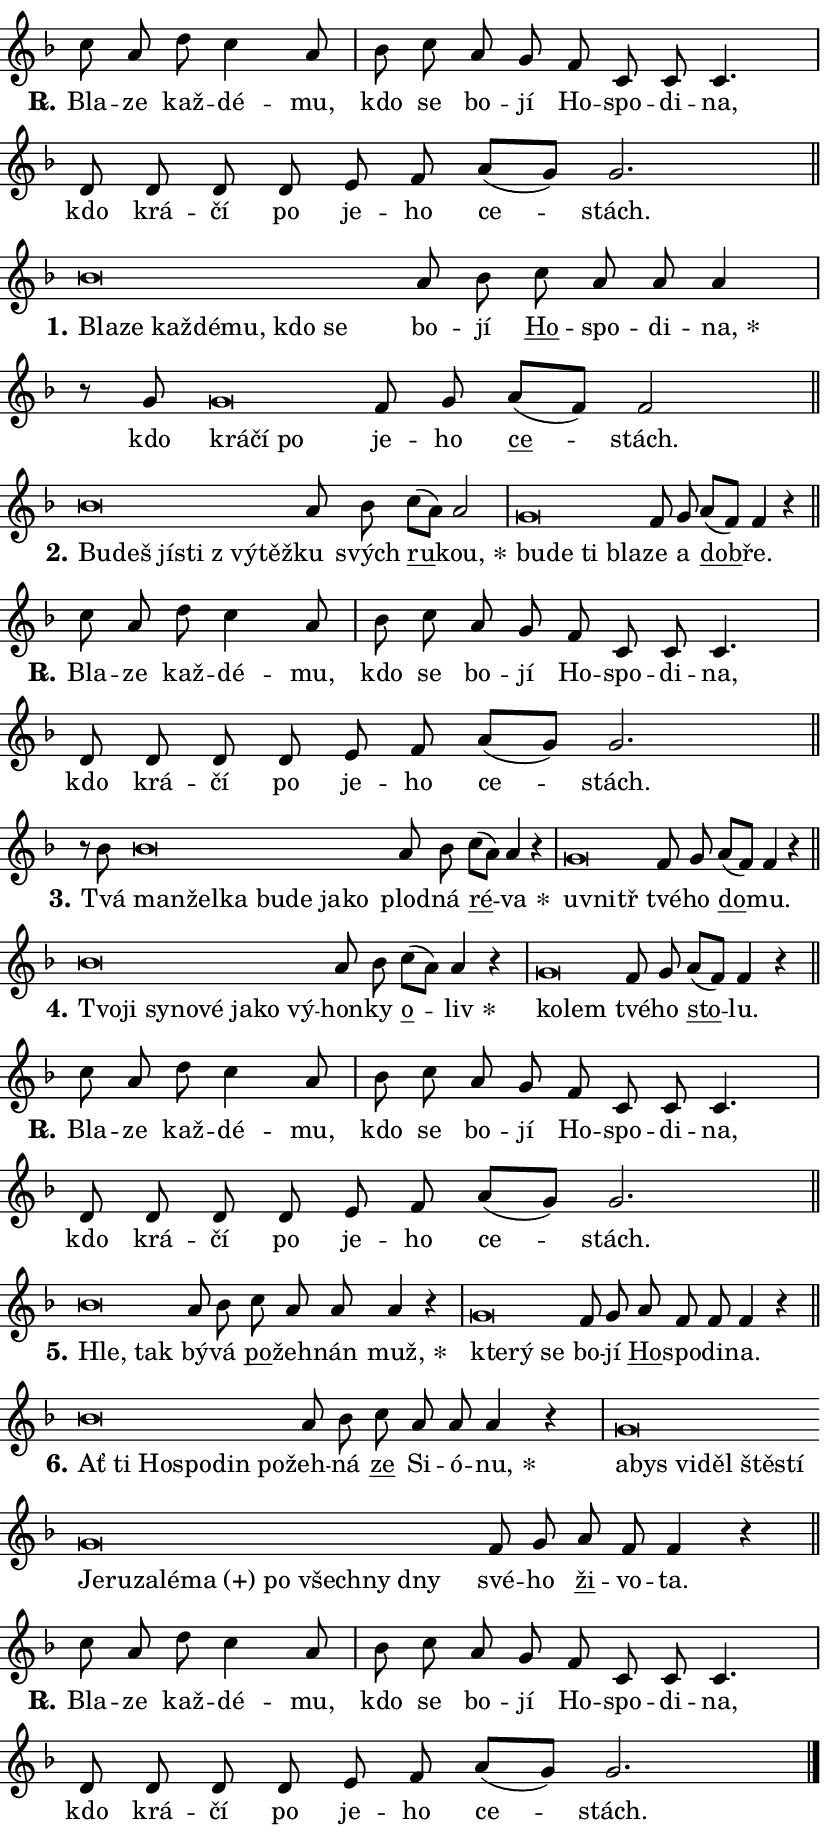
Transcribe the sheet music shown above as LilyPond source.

\version "2.24.0"
\header { tagline = "" }
\paper {
  indent = 0\cm
  top-margin = 0\cm
  right-margin = 0.13\cm % to fit lyric hyphens
  bottom-margin = 0\cm
  left-margin = 0\cm
  paper-width = 14\cm
  page-breaking = #ly:one-page-breaking
  system-system-spacing.basic-distance = #11
  score-system-spacing.basic-distance = #11
  ragged-last = ##f
}


%% Author: Thomas Morley
%% https://lists.gnu.org/archive/html/lilypond-user/2020-05/msg00002.html
#(define (line-position grob)
"Returns position of @var[grob} in current system:
   @code{'start}, if at first time-step
   @code{'end}, if at last time-step
   @code{'middle} otherwise
"
  (let* ((col (ly:item-get-column grob))
         (ln (ly:grob-object col 'left-neighbor))
         (rn (ly:grob-object col 'right-neighbor))
         (col-to-check-left (if (ly:grob? ln) ln col))
         (col-to-check-right (if (ly:grob? rn) rn col))
         (break-dir-left
           (and
             (ly:grob-property col-to-check-left 'non-musical #f)
             (ly:item-break-dir col-to-check-left)))
         (break-dir-right
           (and
             (ly:grob-property col-to-check-right 'non-musical #f)
             (ly:item-break-dir col-to-check-right))))
        (cond ((eqv? 1 break-dir-left) 'start)
              ((eqv? -1 break-dir-right) 'end)
              (else 'middle))))

#(define (tranparent-at-line-position vctor)
  (lambda (grob)
  "Relying on @code{line-position} select the relevant enry from @var{vctor}.
Used to determine transparency,"
    (case (line-position grob)
      ((end) (not (vector-ref vctor 0)))
      ((middle) (not (vector-ref vctor 1)))
      ((start) (not (vector-ref vctor 2))))))

noteHeadBreakVisibility =
#(define-music-function (break-visibility)(vector?)
"Makes @code{NoteHead}s transparent relying on @var{break-visibility}"
#{
  \override NoteHead.transparent =
    #(tranparent-at-line-position break-visibility)
#})

#(define delete-ledgers-for-transparent-note-heads
  (lambda (grob)
    "Reads whether a @code{NoteHead} is transparent.
If so this @code{NoteHead} is removed from @code{'note-heads} from
@var{grob}, which is supposed to be @code{LedgerLineSpanner}.
As a result ledgers are not printed for this @code{NoteHead}"
    (let* ((nhds-array (ly:grob-object grob 'note-heads))
           (nhds-list
             (if (ly:grob-array? nhds-array)
                 (ly:grob-array->list nhds-array)
                 '()))
           ;; Relies on the transparent-property being done before
           ;; Staff.LedgerLineSpanner.after-line-breaking is executed.
           ;; This is fragile ...
           (to-keep
             (remove
               (lambda (nhd)
                 (ly:grob-property nhd 'transparent #f))
               nhds-list)))
      ;; TODO find a better method to iterate over grob-arrays, similiar
      ;; to filter/remove etc for lists
      ;; For now rebuilt from scratch
      (set! (ly:grob-object grob 'note-heads)  '())
      (for-each
        (lambda (nhd)
          (ly:pointer-group-interface::add-grob grob 'note-heads nhd))
        to-keep))))

squashNotes = {
  \override NoteHead.X-extent = #'(-0.2 . 0.2)
  \override NoteHead.Y-extent = #'(-0.75 . 0)
  \override NoteHead.stencil =
    #(lambda (grob)
       (let ((pos (ly:grob-property grob 'staff-position)))
         (begin
           (if (< pos -7) (display "ERROR: Lower brevis then expected\n") (display ""))
           (if (<= pos -6) ly:text-interface::print ly:note-head::print))))
}
unSquashNotes = {
  \revert NoteHead.X-extent
  \revert NoteHead.Y-extent
  \revert NoteHead.stencil
}

hideNotes = \noteHeadBreakVisibility #begin-of-line-visible
unHideNotes = \noteHeadBreakVisibility #all-visible

% work-around for resetting accidentals
% https://lilypond.org/doc/v2.23/Documentation/notation/displaying-rhythms#unmetered-music
cadenzaMeasure = {
  \cadenzaOff
  \partial 1024 s1024
  \cadenzaOn
}

#(define-markup-command (accent layout props text) (markup?)
  "Underline accented syllable"
  (interpret-markup layout props
    #{\markup \override #'(offset . 4.3) \underline { #text }#}))

responsum = \markup \concat {
  "R" \hspace #-1.05 \path #0.1 #'((moveto 0 0.07) (lineto 0.9 0.8)) \hspace #0.05 "."
}

spaceSize = #0.6828661417322834 % exact space size for TeX Gyre Schola

\layout {
  \context {
    \Staff
    \remove "Time_signature_engraver"
    \override LedgerLineSpanner.after-line-breaking = #delete-ledgers-for-transparent-note-heads
  }
  \context {
    \Lyrics {
      \override LyricSpace.minimum-distance = \spaceSize
      \override LyricText.font-name = #"TeX Gyre Schola"
      \override LyricText.font-size = 1
      \override StanzaNumber.font-name = #"TeX Gyre Schola Bold"
      \override StanzaNumber.font-size = 1
    }
  }
  \context {
    \Score 
    \override NoteHead.text =
      #(lambda (grob) 
        (let ((pos (ly:grob-property grob 'staff-position)))
          #{\markup {
            \combine
              \halign #-0.55 \raise #(if (= pos -6) 0 0.5) \override #'(thickness . 2) \draw-line #'(3.2 . 0)
              \musicglyph "noteheads.sM1"
          }#}))
  }
}

% magnetic-lyrics.ily
%
%   written by
%     Jean Abou Samra <jean@abou-samra.fr>
%     Werner Lemberg <wl@gnu.org>
%
%   adapted by
%     Jiri Hon <jiri.hon@gmail.com>
%
% Version 2022-Apr-15

% https://www.mail-archive.com/lilypond-user@gnu.org/msg149350.html

#(define (Left_hyphen_pointer_engraver context)
   "Collect syllable-hyphen-syllable occurrences in lyrics and store
them in properties.  This engraver only looks to the left.  For
example, if the lyrics input is @code{foo -- bar}, it does the
following.

@itemize @bullet
@item
Set the @code{text} property of the @code{LyricHyphen} grob between
@q{foo} and @q{bar} to @code{foo}.

@item
Set the @code{left-hyphen} property of the @code{LyricText} grob with
text @q{foo} to the @code{LyricHyphen} grob between @q{foo} and
@q{bar}.
@end itemize

Use this auxiliary engraver in combination with the
@code{lyric-@/text::@/apply-@/magnetic-@/offset!} hook."
   (let ((hyphen #f)
         (text #f))
     (make-engraver
      (acknowledgers
       ((lyric-syllable-interface engraver grob source-engraver)
        (set! text grob)))
      (end-acknowledgers
       ((lyric-hyphen-interface engraver grob source-engraver)
        ;(when (not (grob::has-interface grob 'lyric-space-interface))
          (set! hyphen grob)));)
      ((stop-translation-timestep engraver)
       (when (and text hyphen)
         (ly:grob-set-object! text 'left-hyphen hyphen))
       (set! text #f)
       (set! hyphen #f)))))

#(define (lyric-text::apply-magnetic-offset! grob)
   "If the space between two syllables is less than the value in
property @code{LyricText@/.details@/.squash-threshold}, move the right
syllable to the left so that it gets concatenated with the left
syllable.

Use this function as a hook for
@code{LyricText@/.after-@/line-@/breaking} if the
@code{Left_@/hyphen_@/pointer_@/engraver} is active."
   (let ((hyphen (ly:grob-object grob 'left-hyphen #f)))
     (when hyphen
       (let ((left-text (ly:spanner-bound hyphen LEFT)))
         (when (grob::has-interface left-text 'lyric-syllable-interface)
           (let* ((common (ly:grob-common-refpoint grob left-text X))
                  (this-x-ext (ly:grob-extent grob common X))
                  (left-x-ext
                   (begin
                     ;; Trigger magnetism for left-text.
                     (ly:grob-property left-text 'after-line-breaking)
                     (ly:grob-extent left-text common X)))
                  ;; `delta` is the gap width between two syllables.
                  (delta (- (interval-start this-x-ext)
                            (interval-end left-x-ext)))
                  (details (ly:grob-property grob 'details))
                  (threshold (assoc-get 'squash-threshold details 0.2)))
             (when (< delta threshold)
               (let* (;; We have to manipulate the input text so that
                      ;; ligatures crossing syllable boundaries are not
                      ;; disabled.  For languages based on the Latin
                      ;; script this is essentially a beautification.
                      ;; However, for non-Western scripts it can be a
                      ;; necessity.
                      (lt (ly:grob-property left-text 'text))
                      (rt (ly:grob-property grob 'text))
                      (is-space (grob::has-interface hyphen 'lyric-space-interface))
                      (space (if is-space " " ""))
                      (extra-delta (if is-space spaceSize 0))
                      ;; Append new syllable.
                      (ltrt-space (if (and (string? lt) (string? rt))
                                (string-append lt space rt)
                                (make-concat-markup (list lt space rt))))
                      ;; Right-align `ltrt` to the right side.
                      (ltrt-space-markup (grob-interpret-markup
                               grob
                               (make-translate-markup
                                (cons (interval-length this-x-ext) 0)
                                (make-right-align-markup ltrt-space)))))
                 (begin
                   ;; Don't print `left-text`.
                   (ly:grob-set-property! left-text 'stencil #f)
                   ;; Set text and stencil (which holds all collected
                   ;; syllables so far) and shift it to the left.
                   (ly:grob-set-property! grob 'text ltrt-space)
                   (ly:grob-set-property! grob 'stencil ltrt-space-markup)
                   (ly:grob-translate-axis! grob (- (- delta extra-delta)) X))))))))))


#(define (lyric-hyphen::displace-bounds-first grob)
   ;; Make very sure this callback isn't triggered too early.
   (let ((left (ly:spanner-bound grob LEFT))
         (right (ly:spanner-bound grob RIGHT)))
     (ly:grob-property left 'after-line-breaking)
     (ly:grob-property right 'after-line-breaking)
     (ly:lyric-hyphen::print grob)))

squashThreshold = #0.4

\layout {
  \context {
    \Lyrics
    \consists #Left_hyphen_pointer_engraver
    \override LyricText.after-line-breaking =
      #lyric-text::apply-magnetic-offset!
    \override LyricHyphen.stencil = #lyric-hyphen::displace-bounds-first
    \override LyricText.details.squash-threshold = \squashThreshold
    \override LyricHyphen.minimum-distance = 0
    \override LyricHyphen.minimum-length = \squashThreshold
  }
}

squashText = \override LyricText.details.squash-threshold = 9999
unSquashText = \override LyricText.details.squash-threshold = \squashThreshold

leftText = \override LyricText.self-alignment-X = #LEFT
unLeftText = \revert LyricText.self-alignment-X

starOffset = #(lambda (grob) 
                (let ((x_offset (ly:self-alignment-interface::aligned-on-x-parent grob)))
                  (if (= x_offset 0) 0 (+ x_offset 1.2))))

star = #(define-music-function (syllable)(string?)
"Append star separator at the end of a syllable"
#{
  \once \override LyricText.X-offset = #starOffset
  \lyricmode { \markup {
    #syllable
    \override #'((font-name . "TeX Gyre Schola Bold")) \hspace #0.2 \lower #0.65 \larger "*"
  } }
#})

starAccent = #(define-music-function (syllable)(string?)
"Append star separator at the end of a syllable and make accent"
#{
  \once \override LyricText.X-offset = #starOffset
  \lyricmode { \markup {
    \accent #syllable
    \override #'((font-name . "TeX Gyre Schola Bold")) \hspace #0.2 \lower #0.65 \larger "*"
  } }
#})

breath = #(define-music-function (syllable)(string?)
"Append breathing indicator at the end of a syllable"
#{
  \lyricmode { \markup { #syllable "+" } }
#})

optionalBreath = #(define-music-function (syllable)(string?)
"Append optional breathing indicator at the end of a syllable"
#{
  \lyricmode { \markup { #syllable "(+)" } }
#})


\score {
    <<
        \new Voice = "melody" { \cadenzaOn \key f \major \relative { c''8 a d c4 a8 \cadenzaMeasure \bar "|" bes8 c \bar "" a g \bar "" f c c c4. \cadenzaMeasure \bar "|" d8 d d \bar "" d e f \bar "" a[( g)] g2. \cadenzaMeasure \bar "||" \break } }
        \new Lyrics \lyricsto "melody" { \lyricmode { \set stanza = \responsum
Bla -- ze kaž -- dé -- mu, kdo se bo -- jí Ho -- spo -- di -- na, kdo krá -- čí po je -- ho ce -- stách. } }
    >>
    \layout {}
}

\score {
    <<
        \new Voice = "melody" { \cadenzaOn \key f \major \relative { \squashNotes bes'\breve*1/16 \hideNotes \breve*1/16 \bar "" \breve*1/16 \bar "" \breve*1/16 \bar "" \breve*1/16 \bar "" \breve*1/16 \breve*1/16 \bar "" \unHideNotes \unSquashNotes a8 bes \bar "" c a a a4 \cadenzaMeasure \bar "|" r8 g \squashNotes g\breve*1/16 \hideNotes \breve*1/16 \breve*1/16 \bar "" \unHideNotes \unSquashNotes f8 g \bar "" a[( f)] f2 \cadenzaMeasure \bar "||" \break } }
        \new Lyrics \lyricsto "melody" { \lyricmode { \set stanza = "1."
\leftText Bla -- \squashText ze kaž -- dé -- mu, kdo se \unLeftText \unSquashText bo -- jí \markup \accent Ho -- spo -- di -- \star na, kdo \leftText krá -- \squashText čí po \unLeftText \unSquashText je -- ho \markup \accent ce -- stách. } }
    >>
    \layout {}
}

\score {
    <<
        \new Voice = "melody" { \cadenzaOn \key f \major \relative { \squashNotes bes'\breve*1/16 \hideNotes \breve*1/16 \bar "" \breve*1/16 \bar "" \breve*1/16 \bar "" \breve*1/16 \breve*1/16 \bar "" \unHideNotes \unSquashNotes a8 bes \bar "" c[( a)] a2 \cadenzaMeasure \bar "|" \squashNotes g\breve*1/16 \hideNotes \breve*1/16 \bar "" \breve*1/16 \breve*1/16 \bar "" \unHideNotes \unSquashNotes f8 g \bar "" a[( f)] f4 r \cadenzaMeasure \bar "||" \break } }
        \new Lyrics \lyricsto "melody" { \lyricmode { \set stanza = "2."
\leftText Bu -- \squashText deš jí -- sti "z vý" -- těž -- \unLeftText \unSquashText ku svých \markup \accent ru -- \star kou, \leftText bu -- \squashText de ti bla -- \unLeftText \unSquashText ze a \markup \accent dob -- ře. } }
    >>
    \layout {}
}

\score {
    <<
        \new Voice = "melody" { \cadenzaOn \key f \major \relative { c''8 a d c4 a8 \cadenzaMeasure \bar "|" bes8 c \bar "" a g \bar "" f c c c4. \cadenzaMeasure \bar "|" d8 d d \bar "" d e f \bar "" a[( g)] g2. \cadenzaMeasure \bar "||" \break } }
        \new Lyrics \lyricsto "melody" { \lyricmode { \set stanza = \responsum
Bla -- ze kaž -- dé -- mu, kdo se bo -- jí Ho -- spo -- di -- na, kdo krá -- čí po je -- ho ce -- stách. } }
    >>
    \layout {}
}

\score {
    <<
        \new Voice = "melody" { \cadenzaOn \key f \major \relative { r8 bes' \squashNotes bes\breve*1/16 \hideNotes \breve*1/16 \bar "" \breve*1/16 \bar "" \breve*1/16 \bar "" \breve*1/16 \bar "" \breve*1/16 \breve*1/16 \bar "" \unHideNotes \unSquashNotes a8 bes \bar "" c[( a)] a4 r \cadenzaMeasure \bar "|" \squashNotes g\breve*1/16 \hideNotes \breve*1/16 \bar "" \unHideNotes \unSquashNotes f8 g \bar "" a[( f)] f4 r \cadenzaMeasure \bar "||" \break } }
        \new Lyrics \lyricsto "melody" { \lyricmode { \set stanza = "3."
Tvá \leftText man -- \squashText žel -- ka bu -- de ja -- ko \unLeftText \unSquashText plod -- ná \markup \accent ré -- \star va \leftText u -- \squashText vnitř \unLeftText \unSquashText tvé -- ho \markup \accent do -- mu. } }
    >>
    \layout {}
}

\score {
    <<
        \new Voice = "melody" { \cadenzaOn \key f \major \relative { \squashNotes bes'\breve*1/16 \hideNotes \breve*1/16 \bar "" \breve*1/16 \bar "" \breve*1/16 \bar "" \breve*1/16 \bar "" \breve*1/16 \bar "" \breve*1/16 \breve*1/16 \bar "" \unHideNotes \unSquashNotes a8 bes \bar "" c[( a)] a4 r \cadenzaMeasure \bar "|" \squashNotes g\breve*1/16 \hideNotes \breve*1/16 \bar "" \unHideNotes \unSquashNotes f8 g \bar "" a[( f)] f4 r \cadenzaMeasure \bar "||" \break } }
        \new Lyrics \lyricsto "melody" { \lyricmode { \set stanza = "4."
\leftText Tvo -- \squashText ji sy -- no -- vé ja -- ko vý -- \unLeftText \unSquashText hon -- ky \markup \accent o -- \star liv \leftText ko -- \squashText lem \unLeftText \unSquashText tvé -- ho \markup \accent sto -- lu. } }
    >>
    \layout {}
}

\score {
    <<
        \new Voice = "melody" { \cadenzaOn \key f \major \relative { c''8 a d c4 a8 \cadenzaMeasure \bar "|" bes8 c \bar "" a g \bar "" f c c c4. \cadenzaMeasure \bar "|" d8 d d \bar "" d e f \bar "" a[( g)] g2. \cadenzaMeasure \bar "||" \break } }
        \new Lyrics \lyricsto "melody" { \lyricmode { \set stanza = \responsum
Bla -- ze kaž -- dé -- mu, kdo se bo -- jí Ho -- spo -- di -- na, kdo krá -- čí po je -- ho ce -- stách. } }
    >>
    \layout {}
}

\score {
    <<
        \new Voice = "melody" { \cadenzaOn \key f \major \relative { \squashNotes bes'\breve*1/16 \hideNotes \breve*1/16 \bar "" \unHideNotes \unSquashNotes a8 bes \bar "" c a a a4 r \cadenzaMeasure \bar "|" \squashNotes g\breve*1/16 \hideNotes \breve*1/16 \breve*1/16 \bar "" \unHideNotes \unSquashNotes f8 g \bar "" a f f f4 r \cadenzaMeasure \bar "||" \break } }
        \new Lyrics \lyricsto "melody" { \lyricmode { \set stanza = "5."
\leftText Hle, \squashText tak \unLeftText \unSquashText bý -- vá \markup \accent po -- žeh -- nán \star muž, \leftText kte -- \squashText rý se \unLeftText \unSquashText bo -- jí \markup \accent Ho -- spo -- di -- na. } }
    >>
    \layout {}
}

\score {
    <<
        \new Voice = "melody" { \cadenzaOn \key f \major \relative { \squashNotes bes'\breve*1/16 \hideNotes \breve*1/16 \bar "" \breve*1/16 \bar "" \breve*1/16 \bar "" \breve*1/16 \breve*1/16 \bar "" \unHideNotes \unSquashNotes a8 bes \bar "" c a a a4 r \cadenzaMeasure \bar "|" \squashNotes g\breve*1/16 \hideNotes \breve*1/16 \bar "" \breve*1/16 \bar "" \breve*1/16 \bar "" \breve*1/16 \bar "" \breve*1/16 \bar "" \breve*1/16 \bar "" \breve*1/16 \bar "" \breve*1/16 \bar "" \breve*1/16 \bar "" \breve*1/16 \bar "" \breve*1/16 \bar "" \breve*1/16 \bar "" \breve*1/16 \breve*1/16 \bar "" \unHideNotes \unSquashNotes f8 g \bar "" a f f4 r \cadenzaMeasure \bar "||" \break } }
        \new Lyrics \lyricsto "melody" { \lyricmode { \set stanza = "6."
\leftText Ať \squashText ti Ho -- spo -- din po -- \unLeftText \unSquashText žeh -- ná \markup \accent ze Si -- ó -- \star nu, \leftText a -- \squashText bys vi -- děl ště -- stí Je -- ru -- za -- lé -- \optionalBreath ma po všech -- ny dny \unLeftText \unSquashText své -- ho \markup \accent ži -- vo -- ta. } }
    >>
    \layout {}
}

\score {
    <<
        \new Voice = "melody" { \cadenzaOn \key f \major \relative { c''8 a d c4 a8 \cadenzaMeasure \bar "|" bes8 c \bar "" a g \bar "" f c c c4. \cadenzaMeasure \bar "|" d8 d d \bar "" d e f \bar "" a[( g)] g2. \cadenzaMeasure \bar "||" \break } \bar "|." }
        \new Lyrics \lyricsto "melody" { \lyricmode { \set stanza = \responsum
Bla -- ze kaž -- dé -- mu, kdo se bo -- jí Ho -- spo -- di -- na, kdo krá -- čí po je -- ho ce -- stách. } }
    >>
    \layout {}
}
